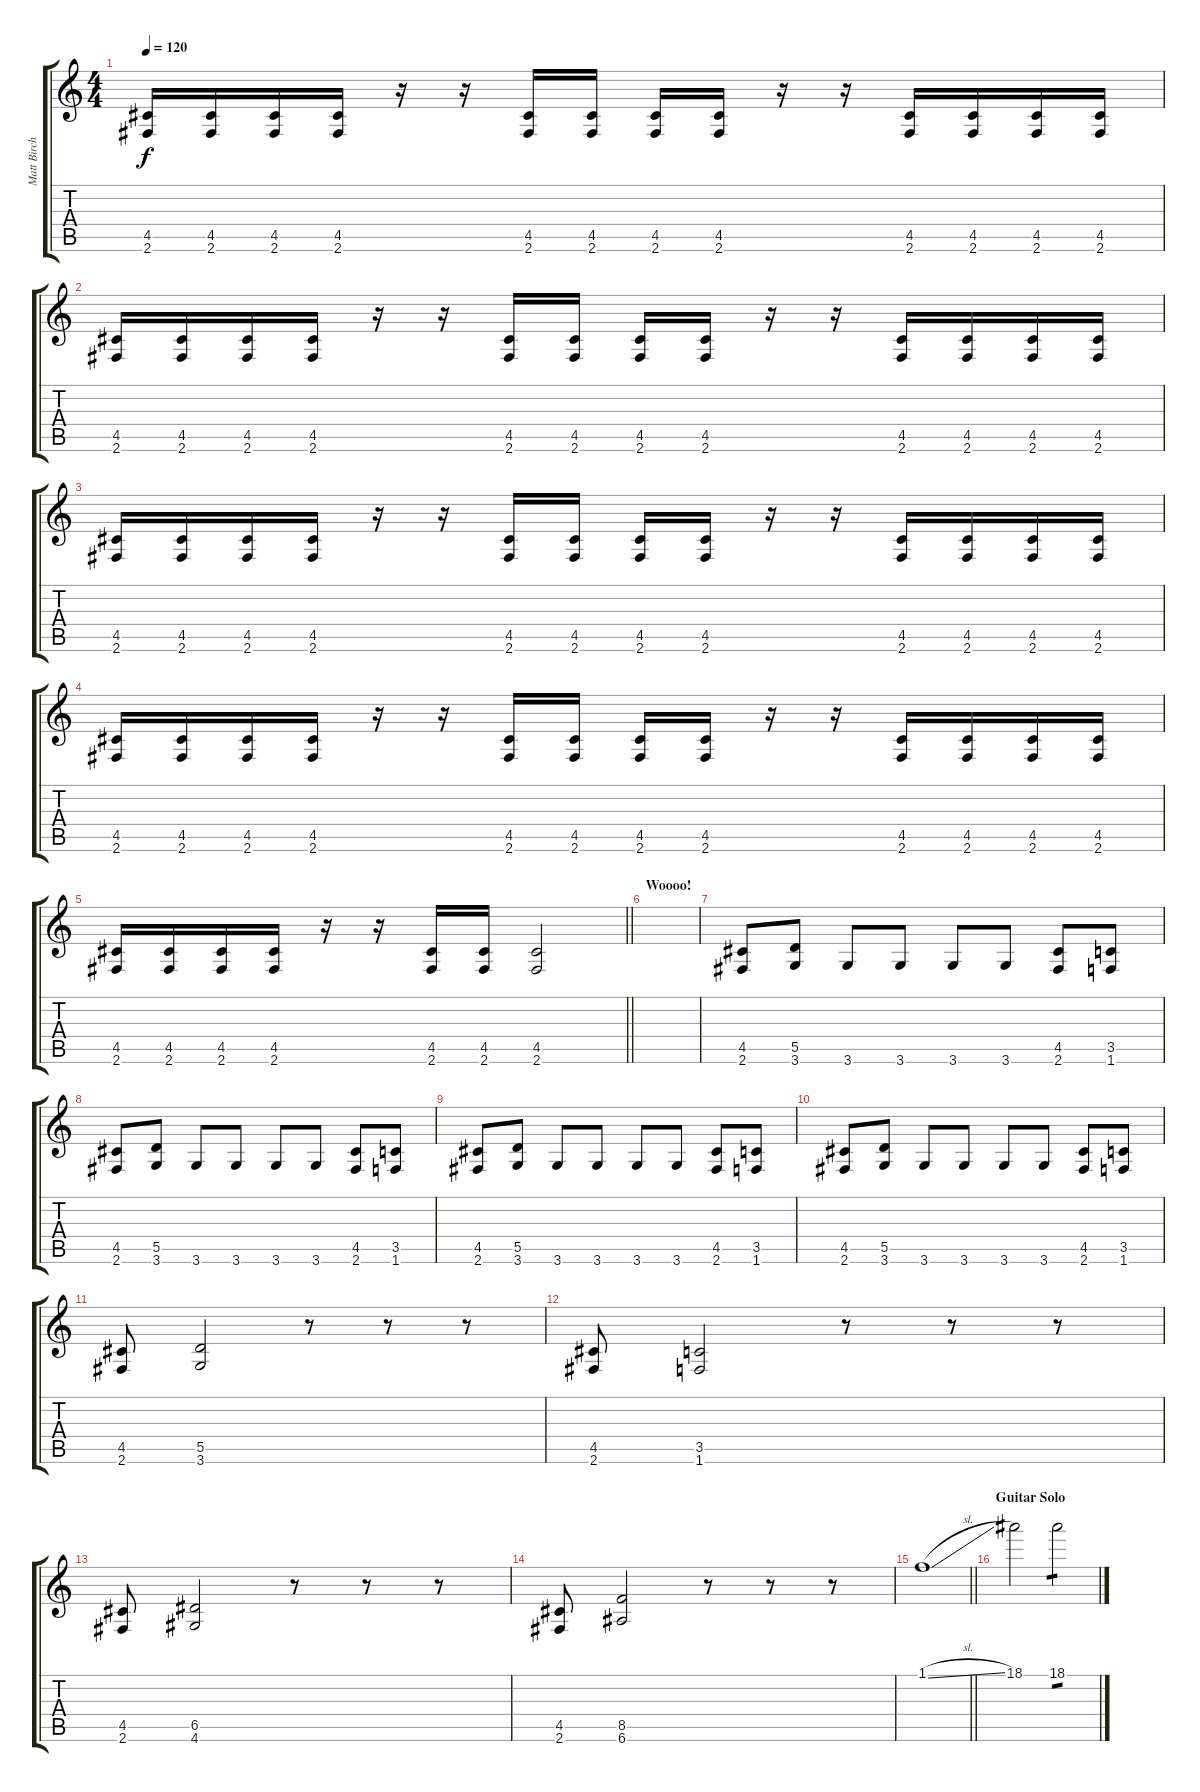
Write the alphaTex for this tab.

\track ("Matt Birch" "Matt Birch") {instrument distortionguitar}
\staff {score tabs}
\tuning (E4 B3 G3 D3 A2 E2) {hide}
\ts (4 4)
\tempo 120
\clef g2
\ks c
(4.5 2.6).16{dy f} (4.5 2.6).16 (4.5 2.6).16 (4.5 2.6).16 r.16 r.16 (4.5 2.6).16 (4.5 2.6).16 (4.5 2.6).16 (4.5 2.6).16 r.16 r.16 (4.5 2.6).16 (4.5 2.6).16 (4.5 2.6).16 (4.5 2.6).16 |
(4.5 2.6).16 (4.5 2.6).16 (4.5 2.6).16 (4.5 2.6).16 r.16 r.16 (4.5 2.6).16 (4.5 2.6).16 (4.5 2.6).16 (4.5 2.6).16 r.16 r.16 (4.5 2.6).16 (4.5 2.6).16 (4.5 2.6).16 (4.5 2.6).16 |
(4.5 2.6).16 (4.5 2.6).16 (4.5 2.6).16 (4.5 2.6).16 r.16 r.16 (4.5 2.6).16 (4.5 2.6).16 (4.5 2.6).16 (4.5 2.6).16 r.16 r.16 (4.5 2.6).16 (4.5 2.6).16 (4.5 2.6).16 (4.5 2.6).16 |
(4.5 2.6).16 (4.5 2.6).16 (4.5 2.6).16 (4.5 2.6).16 r.16 r.16 (4.5 2.6).16 (4.5 2.6).16 (4.5 2.6).16 (4.5 2.6).16 r.16 r.16 (4.5 2.6).16 (4.5 2.6).16 (4.5 2.6).16 (4.5 2.6).16 |
\barLineRight lightlight
(4.5 2.6).16 (4.5 2.6).16 (4.5 2.6).16 (4.5 2.6).16 r.16 r.16 (4.5 2.6).16 (4.5 2.6).16 (4.5 2.6).2 |
\section ("" "Woooo!")
|
(4.5 2.6).8 (5.5 3.6).8 3.6.8 3.6.8 3.6.8 3.6.8 (4.5 2.6).8 (3.5 1.6).8 |
(4.5 2.6).8 (5.5 3.6).8 3.6.8 3.6.8 3.6.8 3.6.8 (4.5 2.6).8 (3.5 1.6).8 |
(4.5 2.6).8 (5.5 3.6).8 3.6.8 3.6.8 3.6.8 3.6.8 (4.5 2.6).8 (3.5 1.6).8 |
(4.5 2.6).8 (5.5 3.6).8 3.6.8 3.6.8 3.6.8 3.6.8 (4.5 2.6).8 (3.5 1.6).8 |
(4.5 2.6).8 (5.5 3.6).2 r.8 r.8 r.8 |
(4.5 2.6).8 (3.5 1.6).2 r.8 r.8 r.8 |
(4.5 2.6).8 (6.5 4.6).2 r.8 r.8 r.8 |
(4.5 2.6).8 (8.5 6.6).2 r.8 r.8 r.8 |
\barLineRight lightlight
1.1{sl}.1 |
\section ("" "Guitar Solo")
18.1.2 18.1.2{tp 1}
